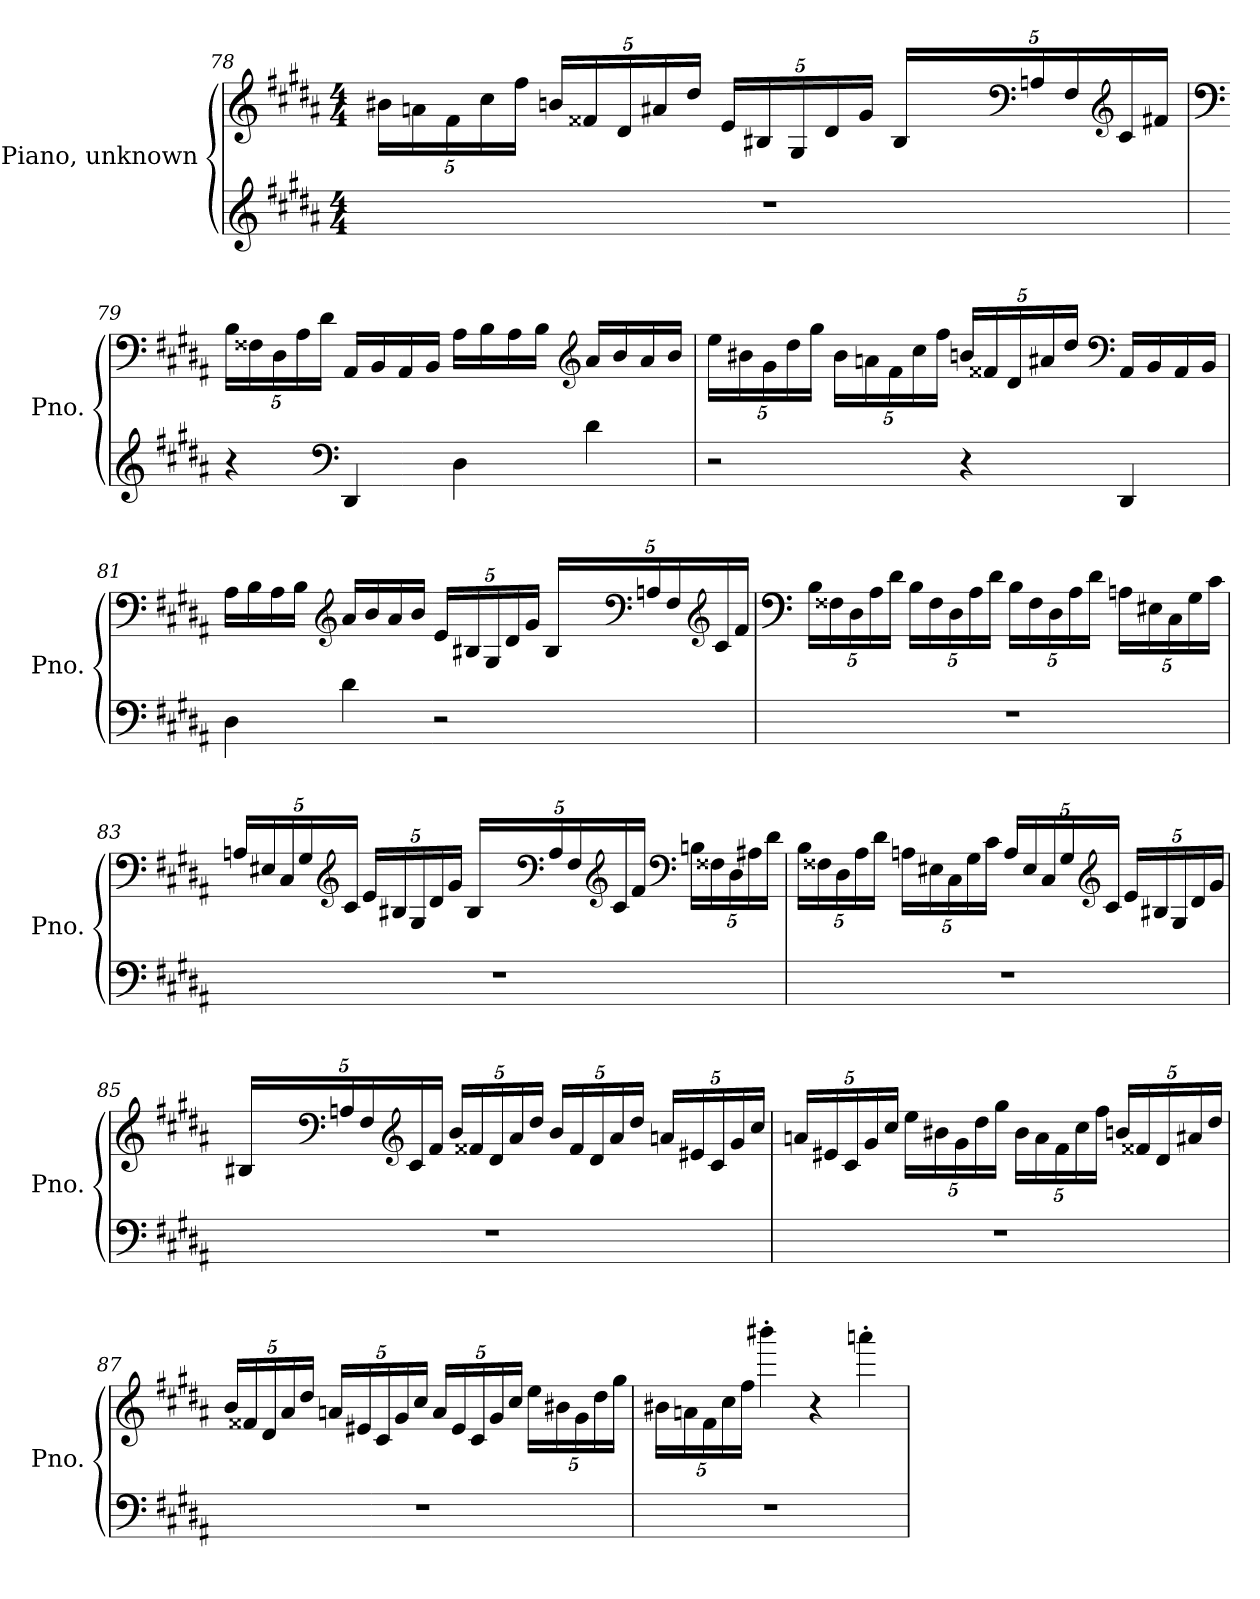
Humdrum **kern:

**kern	**kern
*part1	*part1
*staff2	*staff1
*I"Piano, unknown	*
*I'Pno.	*
!!LO:LB:g=z
*clefG2	*clefG2
*k[f#c#g#d#a#]	*k[f#c#g#d#a#]
*M4/4	*M4/4
*	*Xbrackettup
=78	=78
1r	20b#X\LL
.	20an\
.	20f#\
.	20cc#\
.	20ff#\JJ
.	20bn/LL
.	20f##X/
.	20d#/
.	20a#X/
.	20dd#/JJ
.	20e/LL
.	20B#X/
.	20G#/
.	20d#/
.	20g#/JJ
.	20B#/LL
*	*clefF4
.	20An/
.	20F#/
*	*clefG2
.	20c#/
.	20f#X/JJ
!!LO:LB:g=z
=79	=79
*	*clefF4
4r	20B\LL
.	20F##X\
.	20D#\
.	20A#\
.	20d#\JJ
*clefF4	*
4DD#/	16AA#/LL
.	16BB/
.	16AA#/
.	16BB/JJ
4D#\	16A#\LL
.	16B\
.	16A#\
.	16B\JJ
*	*clefG2
4d#\	16a#/LL
.	16b/
.	16a#/
.	16b/JJ
=80	=80
2r	20ee\LL
.	20b#X\
.	20g#\
.	20dd#\
.	20gg#\JJ
.	20b#\LL
.	20an\
.	20f#\
.	20cc#\
.	20ff#\JJ
4r	20bn/LL
.	20f##X/
.	20d#/
.	20a#X/
.	20dd#/JJ
*	*clefF4
4DD#/	16AA#/LL
.	16BB/
.	16AA#/
.	16BB/JJ
!!LO:LB:g=z
=81	=81
4D#\	16A#\LL
.	16B\
.	16A#\
.	16B\JJ
*	*clefG2
4d#\	16a#/LL
.	16b/
.	16a#/
.	16b/JJ
2r	20e/LL
.	20B#X/
.	20G#/
.	20d#/
.	20g#/JJ
.	20B#/LL
*	*clefF4
.	20An/
.	20F#/
*	*clefG2
.	20c#/
.	20f#/JJ
!!LO:LB:g=z
=82	=82
*	*clefF4
1r	20B\LL
.	20F##X\
.	20D#\
.	20A#\
.	20d#\JJ
.	20B\LL
.	20F##\
.	20D#\
.	20A#\
.	20d#\JJ
.	20B\LL
.	20F##\
.	20D#\
.	20A#\
.	20d#\JJ
.	20An\LL
.	20E#X\
.	20C#\
.	20G#\
.	20c#\JJ
!!LO:PB:g=z
=83	=83
1r	20An/LL
.	20E#X/
.	20C#/
.	20G#/
*	*clefG2
.	20c#/JJ
.	20e/LL
.	20B#X/
.	20G#/
.	20d#/
.	20g#/JJ
.	20B#/LL
*	*clefF4
.	20A/
.	20F#/
*	*clefG2
.	20c#/
.	20f#/JJ
*	*clefF4
.	20Bn\LL
.	20F##X\
.	20D#\
.	20A#X\
.	20d#\JJ
!!LO:LB:g=z
=84	=84
1r	20B\LL
.	20F##X\
.	20D#\
.	20A#\
.	20d#\JJ
.	20An\LL
.	20E#X\
.	20C#\
.	20G#\
.	20c#\JJ
.	20A/LL
.	20E#/
.	20C#/
.	20G#/
*	*clefG2
.	20c#/JJ
.	20e/LL
.	20B#X/
.	20G#/
.	20d#/
.	20g#/JJ
!!LO:LB:g=z
=85	=85
1r	20B#X/LL
*	*clefF4
.	20An/
.	20F#/
*	*clefG2
.	20c#/
.	20f#/JJ
.	20b/LL
.	20f##X/
.	20d#/
.	20a#/
.	20dd#/JJ
.	20b/LL
.	20f##/
.	20d#/
.	20a#/
.	20dd#/JJ
.	20an/LL
.	20e#X/
.	20c#/
.	20g#/
.	20cc#/JJ
!!LO:LB:g=z
=86	=86
1r	20an/LL
.	20e#X/
.	20c#/
.	20g#/
.	20cc#/JJ
.	20ee\LL
.	20b#X\
.	20g#\
.	20dd#\
.	20gg#\JJ
.	20b#\LL
.	20a\
.	20f#\
.	20cc#\
.	20ff#\JJ
.	20bn/LL
.	20f##X/
.	20d#/
.	20a#X/
.	20dd#/JJ
!!LO:LB:g=z
=87	=87
1r	20b/LL
.	20f##X/
.	20d#/
.	20a#/
.	20dd#/JJ
.	20an/LL
.	20e#X/
.	20c#/
.	20g#/
.	20cc#/JJ
.	20a/LL
.	20e#/
.	20c#/
.	20g#/
.	20cc#/JJ
.	20ee\LL
.	20b#X\
.	20g#\
.	20dd#\
.	20gg#\JJ
=88	=88
1r	20b#X\LL
.	20an\
.	20f#\
.	20cc#\
.	20ff#\JJ
.	4bbb#X'\
.	4r
.	4aaan'\
=	=
*-	*-
